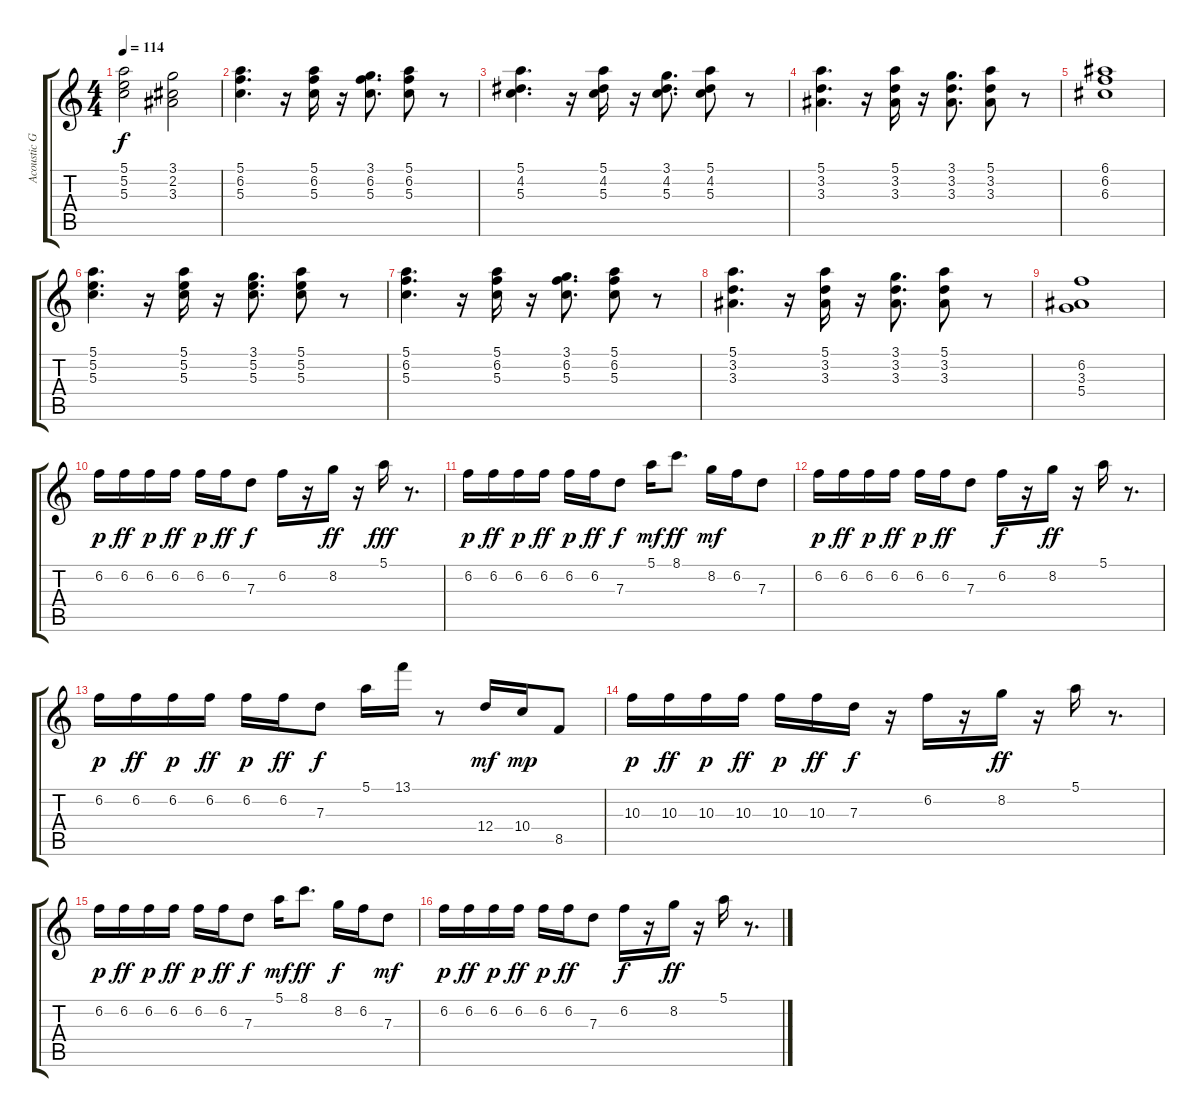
\track ("Acoustic Guitar (steel)" "Acoustic G") {instrument acousticguitarsteel}
\staff {score tabs}
\tuning (E4 B3 G3 D3 A2 E2) {hide}
\ts (4 4)
\tempo 114
\clef g2
\ks c
(5.1 5.2 5.3).2{dy f} (3.1 2.2 3.3).2 |
(5.1 6.2 5.3).4{d} r.16 (5.1 6.2 5.3).16 r.16 (3.1 6.2 5.3).8{d} (5.1 6.2 5.3).8 r.8 |
(5.1 4.2 5.3).4{d} r.16 (5.1 4.2 5.3).16 r.16 (3.1 4.2 5.3).8{d} (5.1 4.2 5.3).8 r.8 |
(5.1 3.2 3.3).4{d} r.16 (5.1 3.2 3.3).16 r.16 (3.1 3.2 3.3).8{d} (5.1 3.2 3.3).8 r.8 |
(6.1 6.2 6.3).1 |
(5.1 5.2 5.3).4{d} r.16 (5.1 5.2 5.3).16 r.16 (3.1 5.2 5.3).8{d} (5.1 5.2 5.3).8 r.8 |
(5.1 6.2 5.3).4{d} r.16 (5.1 6.2 5.3).16 r.16 (3.1 6.2 5.3).8{d} (5.1 6.2 5.3).8 r.8 |
(5.1 3.2 3.3).4{d} r.16 (5.1 3.2 3.3).16 r.16 (3.1 3.2 3.3).8{d} (5.1 3.2 3.3).8 r.8 |
(6.2 3.3 5.4).1 |
6.2.16{dy p} 6.2.16{dy ff} 6.2.16{dy p} 6.2.16{dy ff} 6.2.16{dy p} 6.2.16{dy ff} 7.3.8{dy f} 6.2.16 r.16 8.2.16{dy ff} r.16 5.1.16{dy fff} r.8{d} |
6.2.16{dy p} 6.2.16{dy ff} 6.2.16{dy p} 6.2.16{dy ff} 6.2.16{dy p} 6.2.16{dy ff} 7.3.8{dy f} 5.1.16{dy mf} 8.1.8{d dy ff} 8.2.16{dy mf} 6.2.16 7.3.8 |
6.2.16{dy p} 6.2.16{dy ff} 6.2.16{dy p} 6.2.16{dy ff} 6.2.16{dy p} 6.2.16{dy ff} 7.3.8 6.2.16{dy f} r.16 8.2.16{dy ff} r.16 5.1.16 r.8{d} |
6.2.16{dy p} 6.2.16{dy ff} 6.2.16{dy p} 6.2.16{dy ff} 6.2.16{dy p} 6.2.16{dy ff} 7.3.8{dy f} 5.1.16 13.1.16 r.8 12.4.16{dy mf} 10.4.16{dy mp} 8.5.8 |
10.3.16{dy p} 10.3.16{dy ff} 10.3.16{dy p} 10.3.16{dy ff} 10.3.16{dy p} 10.3.16{dy ff} 7.3.16{dy f} r.16 6.2.16 r.16 8.2.16{dy ff} r.16 5.1.16 r.8{d} |
6.2.16{dy p} 6.2.16{dy ff} 6.2.16{dy p} 6.2.16{dy ff} 6.2.16{dy p} 6.2.16{dy ff} 7.3.8{dy f} 5.1.16{dy mf} 8.1.8{d dy ff} 8.2.16{dy f} 6.2.16 7.3.8{dy mf} |
6.2.16{dy p} 6.2.16{dy ff} 6.2.16{dy p} 6.2.16{dy ff} 6.2.16{dy p} 6.2.16{dy ff} 7.3.8 6.2.16{dy f} r.16 8.2.16{dy ff} r.16 5.1.16 r.8{d}
